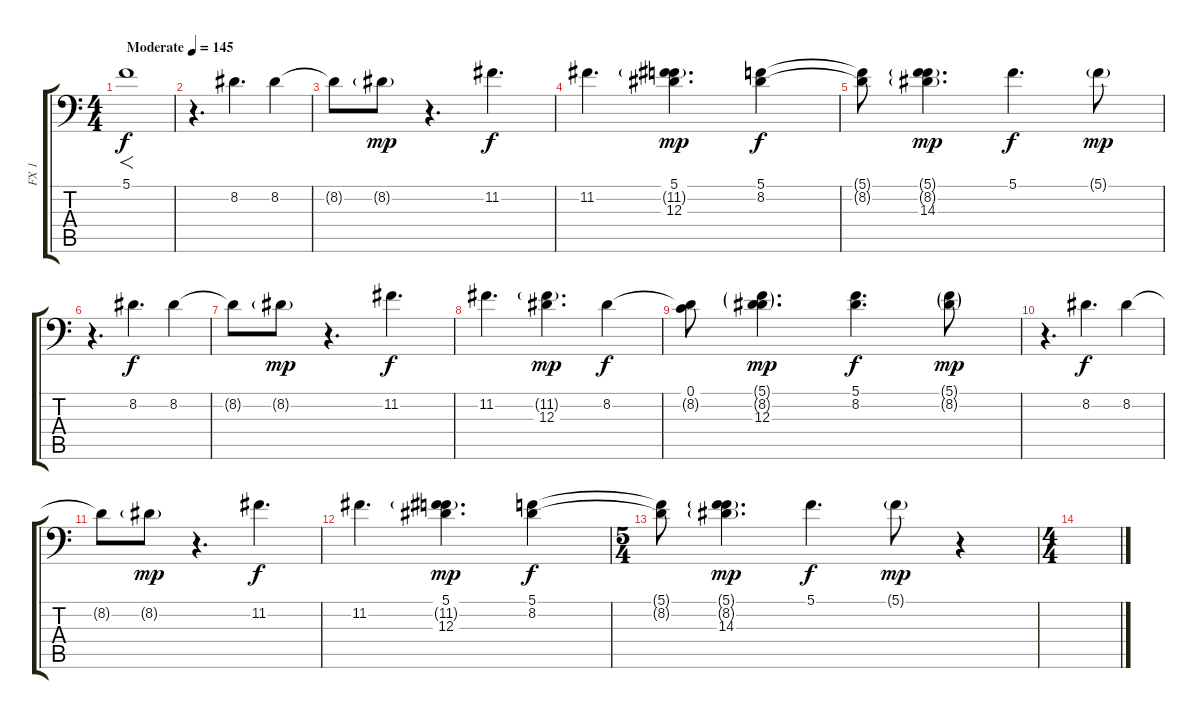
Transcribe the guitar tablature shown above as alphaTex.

\track ("FX 1" "FX 1") {instrument stringensemble2}
\staff {score tabs}
\tuning (C4 G3 Eb3 Bb2 F2 Bb1) {hide}
\ts (4 4)
\tempo (145 "Moderate")
\clef f4
\ks c
5.1.1{f dy f volume 7 instrument stringensemble2} |
r.4{d volume 7 instrument electricguitarclean} 8.2.4{d} 8.2.4 |
8.2{t}.8 8.2{g}.8{dy mp} r.4{d} 11.2.4{d dy f} |
11.2.4{d} (5.1 11.2{g} 12.3).4{d dy mp} (5.1 8.2).4{dy f} |
(5.1{t} 8.2{t}).8 (5.1{g} 8.2{g} 14.3).4{d dy mp} 5.1.4{d dy f} 5.1{g}.8{dy mp} |
r.4{d volume 7 instrument electricguitarclean} 8.2.4{d dy f} 8.2.4 |
8.2{t}.8 8.2{g}.8{dy mp} r.4{d} 11.2.4{d dy f} |
11.2.4{d} (11.2{g} 12.3).4{d dy mp} 8.2.4{dy f} |
(0.1 8.2{t}).8 (5.1{g} 8.2{g} 12.3).4{d dy mp} (5.1 8.2).4{d dy f} (5.1{g} 8.2{g}).8{dy mp} |
r.4{d volume 7 instrument electricguitarclean} 8.2.4{d dy f} 8.2.4 |
8.2{t}.8 8.2{g}.8{dy mp} r.4{d} 11.2.4{d dy f} |
11.2.4{d} (5.1 11.2{g} 12.3).4{d dy mp} (5.1 8.2).4{dy f} |
\ts (5 4)
(5.1{t} 8.2{t}).8 (5.1{g} 8.2{g} 14.3).4{d dy mp} 5.1.4{d dy f} 5.1{g}.8{dy mp} r.4 |
\ts (4 4)
